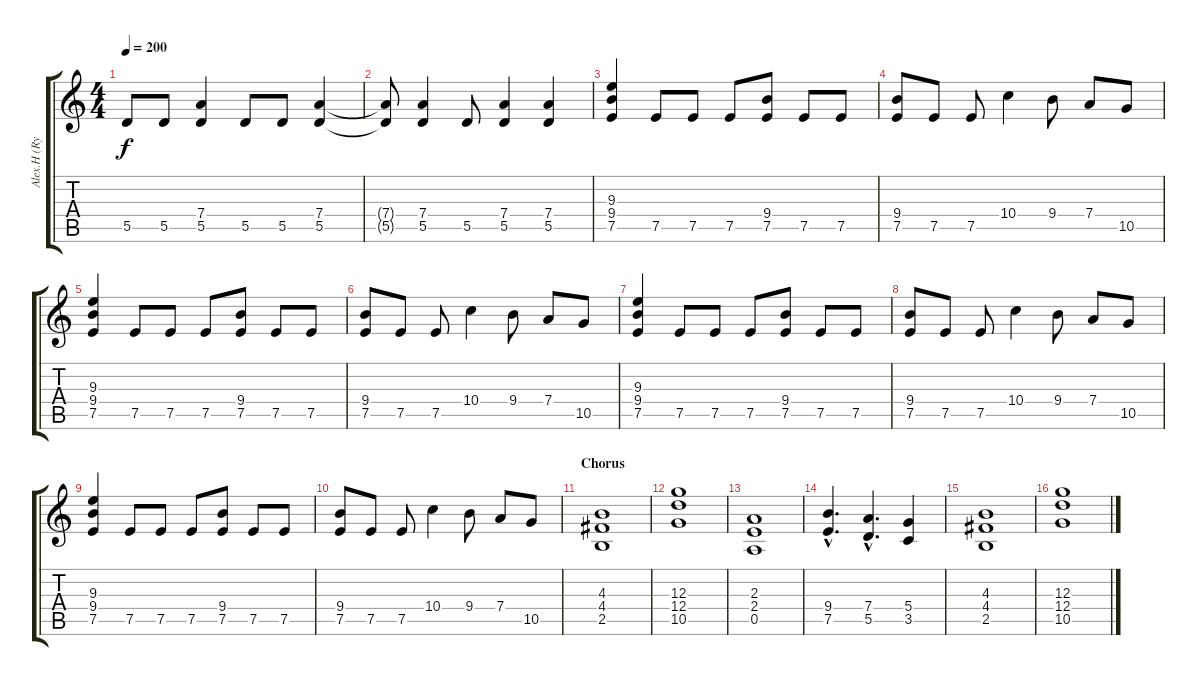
\track ("Alex.H (Rythm)" "Alex.H (Ry") {instrument distortionguitar}
\staff {score tabs}
\tuning (E4 B3 G3 D3 A2 E2) {hide}
\ts (4 4)
\tempo 200
\clef g2
\ks c
5.5.8{dy f} 5.5.8 (7.4 5.5).4 5.5.8 5.5.8 (7.4 5.5).4 |
(7.4{t} 5.5{t}).8 (7.4 5.5).4 5.5.8 (7.4 5.5).4 (7.4 5.5).4 |
(9.3 9.4 7.5).4 7.5.8 7.5.8 7.5.8 (9.4 7.5).8 7.5.8 7.5.8 |
(9.4 7.5).8 7.5.8 7.5.8 10.4.4 9.4.8 7.4.8 10.5.8 |
(9.3 9.4 7.5).4 7.5.8 7.5.8 7.5.8 (9.4 7.5).8 7.5.8 7.5.8 |
(9.4 7.5).8 7.5.8 7.5.8 10.4.4 9.4.8 7.4.8 10.5.8 |
(9.3 9.4 7.5).4 7.5.8 7.5.8 7.5.8 (9.4 7.5).8 7.5.8 7.5.8 |
(9.4 7.5).8 7.5.8 7.5.8 10.4.4 9.4.8 7.4.8 10.5.8 |
(9.3 9.4 7.5).4 7.5.8 7.5.8 7.5.8 (9.4 7.5).8 7.5.8 7.5.8 |
(9.4 7.5).8 7.5.8 7.5.8 10.4.4 9.4.8 7.4.8 10.5.8 |
\section ("" "Chorus")
(4.3 4.4 2.5).1 |
(12.3 12.4 10.5).1 |
(2.3 2.4 0.5).1 |
(9.4{hac} 7.5{hac}).4{d} (7.4{hac} 5.5{hac}).4{d} (5.4 3.5).4 |
(4.3 4.4 2.5).1 |
(12.3 12.4 10.5).1
